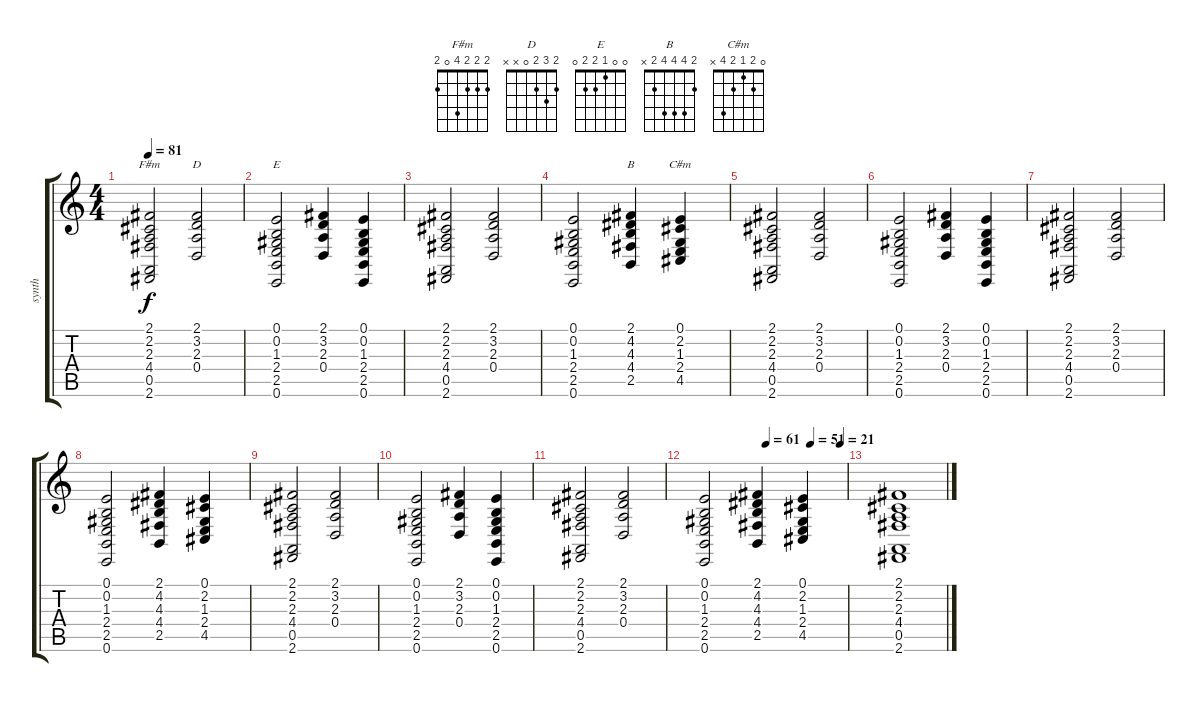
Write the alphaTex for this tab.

\track ("synth" "synth") {instrument stringensemble1}
\staff {score tabs}
\tuning (E4 B3 G3 D3 A2 E2) {hide}
\chord ("F#m" 2 2 2 4 0 2)
\chord ("D" 2 3 2 0 x x)
\chord ("E" 0 0 1 2 2 0)
\chord ("B" 2 4 4 4 2 x)
\chord ("C#m" 0 2 1 2 4 x)
\ts (4 4)
\tempo 81
\clef g2
\ks c
(2.1 2.2 2.3 4.4 0.5 2.6).2{ch "F#m" dy f} (2.1 3.2 2.3 0.4).2{ch "D"} |
(0.1 0.2 1.3 2.4 2.5 0.6).2{ch "E"} (2.1 3.2 2.3 0.4).4 (0.1 0.2 1.3 2.4 2.5 0.6).4 |
(2.1 2.2 2.3 4.4 0.5 2.6).2 (2.1 3.2 2.3 0.4).2 |
(0.1 0.2 1.3 2.4 2.5 0.6).2 (2.1 4.2 4.3 4.4 2.5).4{ch "B"} (0.1 2.2 1.3 2.4 4.5).4{ch "C#m"} |
(2.1 2.2 2.3 4.4 0.5 2.6).2 (2.1 3.2 2.3 0.4).2 |
(0.1 0.2 1.3 2.4 2.5 0.6).2 (2.1 3.2 2.3 0.4).4 (0.1 0.2 1.3 2.4 2.5 0.6).4 |
(2.1 2.2 2.3 4.4 0.5 2.6).2 (2.1 3.2 2.3 0.4).2 |
(0.1 0.2 1.3 2.4 2.5 0.6).2 (2.1 4.2 4.3 4.4 2.5).4 (0.1 2.2 1.3 2.4 4.5).4 |
(2.1 2.2 2.3 4.4 0.5 2.6).2 (2.1 3.2 2.3 0.4).2 |
(0.1 0.2 1.3 2.4 2.5 0.6).2 (2.1 3.2 2.3 0.4).4 (0.1 0.2 1.3 2.4 2.5 0.6).4 |
(2.1 2.2 2.3 4.4 0.5 2.6).2 (2.1 3.2 2.3 0.4).2 |
\tempo (61 0.4375)
\tempo (51 0.75)
\tempo (21 0.9583333333333334)
(0.1 0.2 1.3 2.4 2.5 0.6).2 (2.1 4.2 4.3 4.4 2.5).4 (0.1 2.2 1.3 2.4 4.5).4 |
(2.1 2.2 2.3 4.4 0.5 2.6).1
